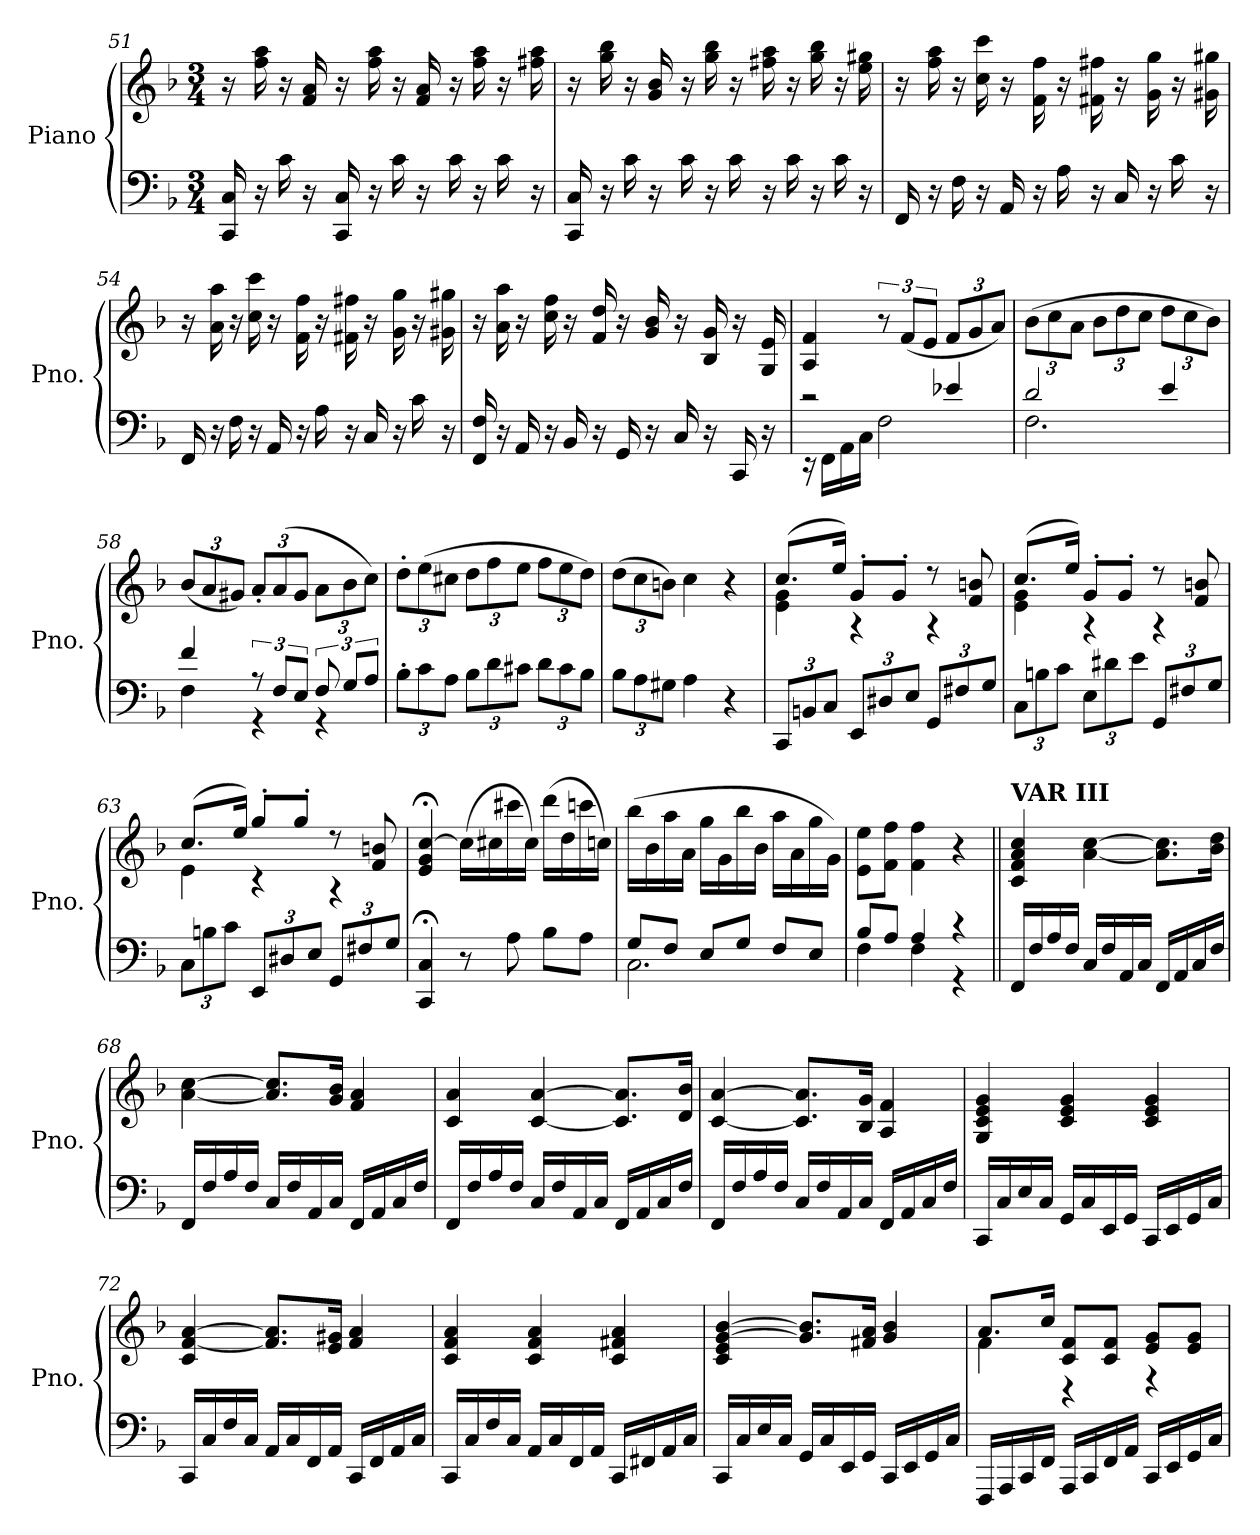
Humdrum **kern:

**kern	**kern
*part1	*part1
*staff2	*staff1
*I"Piano	*
*I'Pno.	*
*clefF4	*clefG2
*k[b-]	*k[b-]
*F:	*F:
*M3/4	*M3/4
=51	=51
16CC/ 16C/	16r
16r	16ff\ 16aa\
16c\	16r
16r	16f/ 16a/
16CC/ 16C/	16r
16r	16ff\ 16aa\
16c\	16r
16r	16f/ 16a/
16c\	16r
16r	16ff\ 16aa\
16c\	16r
16r	16ff#X\ 16aa\
!!LO:LB:g=z
=52	=52
16CC/ 16C/	16r
16r	16gg\ 16bb-\
16c\	16r
16r	16g/ 16b-/
16c\	16r
16r	16gg\ 16bb-\
16c\	16r
16r	16ff#X\ 16aa\
16c\	16r
16r	16gg\ 16bb-\
16c\	16r
16r	16ee\ 16gg#X\
=53	=53
16FF/	16r
16r	16ff\ 16aa\
16F\	16r
16r	16cc\ 16ccc\
16AA/	16r
16r	16f\ 16ff\
16A\	16r
16r	16f#X\ 16ff#X\
16C/	16r
16r	16g\ 16gg\
16c\	16r
16r	16g#X\ 16gg#X\
=54	=54
16FF/	16r
16r	16a\ 16aa\
16F\	16r
16r	16cc\ 16ccc\
16AA/	16r
16r	16f\ 16ff\
16A\	16r
16r	16f#X\ 16ff#X\
16C/	16r
16r	16g\ 16gg\
16c\	16r
16r	16g#X\ 16gg#X\
!!LO:LB:g=z
=55	=55
16FF/ 16F/	16r
16r	16a\ 16aa\
16AA/	16r
16r	16cc\ 16ff\
16BB-/	16r
16r	16f/ 16dd/
16GG/	16r
16r	16g/ 16b-/
16C/	16r
16r	16B-/ 16g/
16CC/	16r
16r	16G/ 16e/
=56	=56
*^	*
2r	16r	4A/ 4f/
.	16FF\LL	.
.	16AA\	.
.	16C\JJ	.
.	2F\	12r
.	.	(<12f/L
.	.	12e/J
*	*	*Xbrackettup
4e-X/	.	12f/L
.	.	12g/
.	.	12a/J)
=57	=57	=57
2d/	2.F\	(>12b-\L
.	.	12cc\
.	.	12a\J
.	.	12b-\L
.	.	12dd\
.	.	12cc\J
4e/	.	12dd\L
.	.	12cc\
.	.	12b-\J)
=58	=58	=58
4f/	4F\	(<12b-/L
.	.	12a/
.	.	12g#X/J)
12r	4r	12a'/L
12F/L	.	(>12a/
12E/J	.	12g#/J
12F/	4r	12a\L
12G/L	.	12b-\
12A/J	.	12cc\J)
*v	*v	*
!!LO:LB:g=z
=59	=59
*Xbrackettup	*
12B-'\L	12dd'\L
12c\	(>12ee\
12A\J	12cc#X\J
12B-\L	12dd\L
12d\	12ff\
12c#X\J	12ee\J
12d\L	12ff\L
12c#\	12ee\
12B-\J	12dd\J)
=60	=60
12B-\L	(>12dd\L
12A\	12cc\
12G#X\J	12bn\J)
4A\	4cc\
4r	4r
=61	=61
*	*^
12CC/L	(>8.cc/L	4e\ 4g\
12BBn/	.	.
12C/J	.	.
.	16ee/Jk)	.
12EE/L	8g'/L	4r
12D#X/	.	.
.	8g'/J	.
12E/J	.	.
12GG/L	8r	4r
12F#X/	.	.
.	8f/ 8bn/	.
12G/J	.	.
=62	=62	=62
12C\L	(>8.cc/L	4e\ 4g\
12Bn\	.	.
12c\J	.	.
.	16ee/Jk)	.
12E\L	8g'/L	4r
12d#X\	.	.
.	8g'/J	.
12e\J	.	.
12GG/L	8r	4r
12F#X/	.	.
.	8f/ 8bn/	.
12G/J	.	.
!!LO:LB:g=z	!!
=63	=63	=63
12C\L	(>8.cc/L	4e\
12Bn\	.	.
12c\J	.	.
.	16ee/Jk)	.
12EE/L	8gg'/L	4r
12D#X/	.	.
.	8gg'/J	.
12E/J	.	.
12GG/L	8r	4r
12F#X/	.	.
.	8f/ 8bn/	.
12G/J	.	.
*	*v	*v
=64	=64
4CC/;< 4C/;<	4e/;< 4g/;< [4cc/;<
8r	(>16cc\LL]
.	16cc#X\
8A\	16ccc#X\
.	16cc#\JJ)
8B-\L	(>16ddd\LL
.	16dd\
8A\J	16cccn\
.	16ccn\JJ)
=65	=65
*^	*
8G/L	2.C\	(>16bb-\LL
.	.	16b-\
8F/J	.	16aa\
.	.	16a\JJ
8E/L	.	16gg\LL
.	.	16g\
8G/J	.	16bb-\
.	.	16b-\JJ
8F/L	.	16aa\LL
.	.	16a\
8E/J	.	16gg\
.	.	16g\JJ)
=66	=66	=66
8B-/L	4F\	8e\ 8ee\L
8A/J	.	8f\ 8ff\J
4A/	4F\	4f\ 4ff\
4r	4r	4r
!!LO:LB:g=z
=67||	=67||	=67||
!	!	!LO:TX:a:B:t=VAR III
*v	*v	*
16FF/LL	4c/ 4f/ 4a/ 4cc/
16F/	.
16A/	.
16F/JJ	.
16C/LL	[4a\ [4cc\
16F/	.
16AA/	.
16C/JJ	.
16FF/LL	8.a\] 8.cc\]L
16AA/	.
16C/	.
16F/JJ	16b-\ 16dd\Jk
=68	=68
16FF/LL	[4a\ [4cc\
16F/	.
16A/	.
16F/JJ	.
16C/LL	8.a/] 8.cc/]L
16F/	.
16AA/	.
16C/JJ	16g/ 16b-/Jk
16FF/LL	4f/ 4a/
16AA/	.
16C/	.
16F/JJ	.
=69	=69
16FF/LL	4c/ 4a/
16F/	.
16A/	.
16F/JJ	.
16C/LL	[4c/ [4a/
16F/	.
16AA/	.
16C/JJ	.
16FF/LL	8.c/] 8.a/]L
16AA/	.
16C/	.
16F/JJ	16d/ 16b-/Jk
=70	=70
16FF/LL	[4c/ [4a/
16F/	.
16A/	.
16F/JJ	.
16C/LL	8.c/] 8.a/]L
16F/	.
16AA/	.
16C/JJ	16B-/ 16g/Jk
16FF/LL	4A/ 4f/
16AA/	.
16C/	.
16F/JJ	.
!!LO:PB:g=z
=71	=71
16CC/LL	4G/ 4c/ 4e/ 4g/
16C/	.
16E/	.
16C/JJ	.
16GG/LL	4c/ 4e/ 4g/
16C/	.
16EE/	.
16GG/JJ	.
16CC/LL	4c/ 4e/ 4g/
16EE/	.
16GG/	.
16C/JJ	.
=72	=72
16CC/LL	4c/ [4f/ [4a/
16C/	.
16F/	.
16C/JJ	.
16AA/LL	8.f/] 8.a/]L
16C/	.
16FF/	.
16AA/JJ	16e/ 16g#X/Jk
16CC/LL	4f/ 4a/
16FF/	.
16AA/	.
16C/JJ	.
=73	=73
16CC/LL	4c/ 4f/ 4a/
16C/	.
16F/	.
16C/JJ	.
16AA/LL	4c/ 4f/ 4a/
16C/	.
16FF/	.
16AA/JJ	.
16CC/LL	4c/ 4f#X/ 4a/
16FF#X/	.
16AA/	.
16C/JJ	.
!!LO:LB:g=z
=74	=74
16CC/LL	4c/ 4e/ [4g/ [4b-/
16C/	.
16E/	.
16C/JJ	.
16GG/LL	8.g/] 8.b-/]L
16C/	.
16EE/	.
16GG/JJ	16f#X/ 16a/Jk
16CC/LL	4g/ 4b-/
16EE/	.
16GG/	.
16C/JJ	.
=75	=75
*	*^
16FFF/LL	8.a/L	4f\
16AAA/	.	.
16CC/	.	.
16FF/JJ	16cc/Jk	.
16AAA/LL	8c/ 8f/L	4r
16CC/	.	.
16FF/	8c/ 8f/J	.
16AA/JJ	.	.
16CC/LL	8e/ 8g/L	4r
16EE/	.	.
16GG/	8e/ 8g/J	.
16C/JJ	.	.
*	*v	*v
=	=
*-	*-
